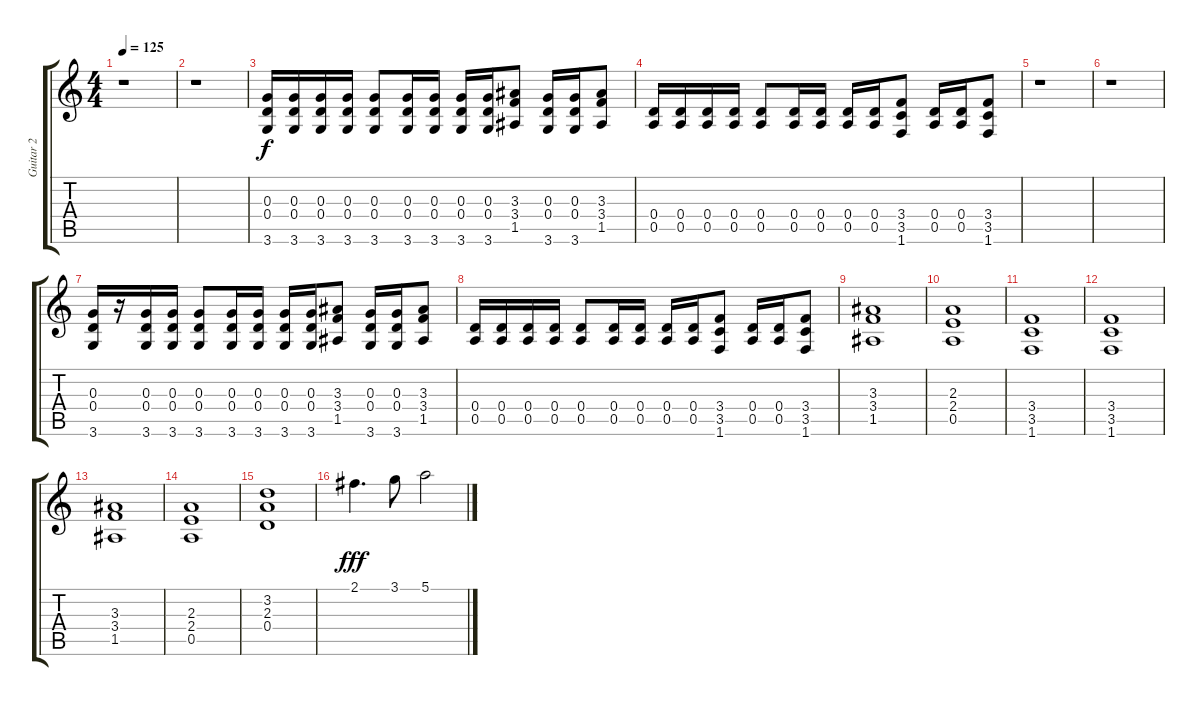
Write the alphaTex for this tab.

\track ("Guitar 2" "Guitar 2") {instrument distortionguitar}
\staff {score tabs}
\tuning (E4 B3 G3 D3 A2 E2) {hide}
\ts (4 4)
\tempo 125
\clef g2
\ks c
r.1{dy f} |
r.1 |
(0.3 0.4 3.6).16 (0.3 0.4 3.6).16 (0.3 0.4 3.6).16 (0.3 0.4 3.6).16 (0.3 0.4 3.6).8 (0.3 0.4 3.6).16 (0.3 0.4 3.6).16 (0.3 0.4 3.6).16 (0.3 0.4 3.6).16 (3.3 3.4 1.5).8 (0.3 0.4 3.6).16 (0.3 0.4 3.6).16 (3.3 3.4 1.5).8 |
(0.4 0.5).16 (0.4 0.5).16 (0.4 0.5).16 (0.4 0.5).16 (0.4 0.5).8 (0.4 0.5).16 (0.4 0.5).16 (0.4 0.5).16 (0.4 0.5).16 (3.4 3.5 1.6).8 (0.4 0.5).16 (0.4 0.5).16 (3.4 3.5 1.6).8 |
r.1 |
r.1 |
(0.3 0.4 3.6).16 r.16 (0.3 0.4 3.6).16 (0.3 0.4 3.6).16 (0.3 0.4 3.6).8 (0.3 0.4 3.6).16 (0.3 0.4 3.6).16 (0.3 0.4 3.6).16 (0.3 0.4 3.6).16 (3.3 3.4 1.5).8 (0.3 0.4 3.6).16 (0.3 0.4 3.6).16 (3.3 3.4 1.5).8 |
(0.4 0.5).16 (0.4 0.5).16 (0.4 0.5).16 (0.4 0.5).16 (0.4 0.5).8 (0.4 0.5).16 (0.4 0.5).16 (0.4 0.5).16 (0.4 0.5).16 (3.4 3.5 1.6).8 (0.4 0.5).16 (0.4 0.5).16 (3.4 3.5 1.6).8 |
(3.3 3.4 1.5).1 |
(2.3 2.4 0.5).1 |
(3.4 3.5 1.6).1 |
(3.4 3.5 1.6).1 |
(3.3 3.4 1.5).1 |
(2.3 2.4 0.5).1 |
(3.2 2.3 0.4).1 |
2.1.4{d dy fff} 3.1.8 5.1.2
